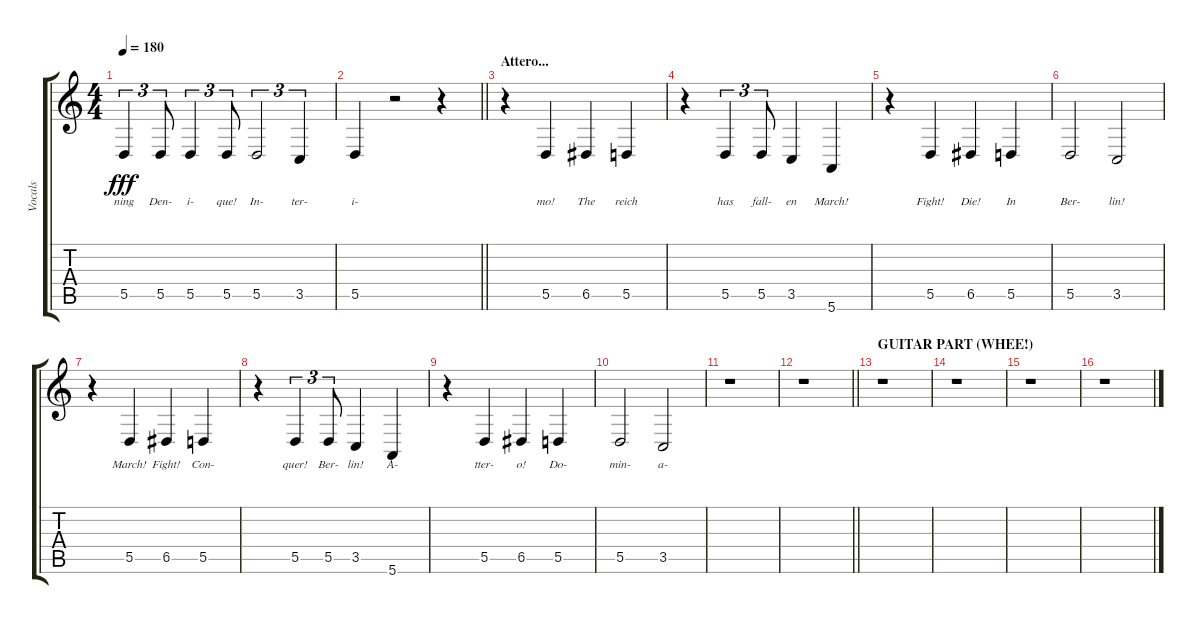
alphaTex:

\track ("Vocals" "Vocals") {instrument baritonesax}
\staff {score tabs}
\tuning (E4 B3 G3 D3 A2 E2) {hide}
\ts (4 4)
\tempo 180
\clef g2
\ks c
5.5.4{tu (3 2) lyrics (0 "ning") lyrics (1 "") lyrics (2 "") lyrics (3 "") lyrics (4 "") dy fff} 5.5.8{tu (3 2) lyrics (0 "Den-") lyrics (1 "") lyrics (2 "") lyrics (3 "") lyrics (4 "")} 5.5.4{tu (3 2) lyrics (0 "i-") lyrics (1 "") lyrics (2 "") lyrics (3 "") lyrics (4 "")} 5.5.8{tu (3 2) lyrics (0 "que!") lyrics (1 "") lyrics (2 "") lyrics (3 "") lyrics (4 "")} 5.5.2{tu (3 2) lyrics (0 "In-") lyrics (1 "") lyrics (2 "") lyrics (3 "") lyrics (4 "")} 3.5.4{tu (3 2) lyrics (0 "ter-") lyrics (1 "") lyrics (2 "") lyrics (3 "") lyrics (4 "")} |
\barLineRight lightlight
5.5.4{lyrics (0 "i-") lyrics (1 "") lyrics (2 "") lyrics (3 "") lyrics (4 "")} r.2 r.4 |
\section ("" "Attero...")
r.4 5.5.4{lyrics (0 "mo!") lyrics (1 "") lyrics (2 "") lyrics (3 "") lyrics (4 "")} 6.5.4{lyrics (0 "The") lyrics (1 "") lyrics (2 "") lyrics (3 "") lyrics (4 "")} 5.5.4{lyrics (0 "reich") lyrics (1 "") lyrics (2 "") lyrics (3 "") lyrics (4 "")} |
r.4 5.5.4{tu (3 2) lyrics (0 "has") lyrics (1 "") lyrics (2 "") lyrics (3 "") lyrics (4 "")} 5.5.8{tu (3 2) lyrics (0 "fall-") lyrics (1 "") lyrics (2 "") lyrics (3 "") lyrics (4 "")} 3.5.4{lyrics (0 "en") lyrics (1 "") lyrics (2 "") lyrics (3 "") lyrics (4 "")} 5.6.4{lyrics (0 "March!") lyrics (1 "") lyrics (2 "") lyrics (3 "") lyrics (4 "")} |
r.4 5.5.4{lyrics (0 "Fight!") lyrics (1 "") lyrics (2 "") lyrics (3 "") lyrics (4 "")} 6.5.4{lyrics (0 "Die!") lyrics (1 "") lyrics (2 "") lyrics (3 "") lyrics (4 "")} 5.5.4{lyrics (0 "In") lyrics (1 "") lyrics (2 "") lyrics (3 "") lyrics (4 "")} |
5.5.2{lyrics (0 "Ber-") lyrics (1 "") lyrics (2 "") lyrics (3 "") lyrics (4 "")} 3.5.2{lyrics (0 "lin!") lyrics (1 "") lyrics (2 "") lyrics (3 "") lyrics (4 "")} |
r.4 5.5.4{lyrics (0 "March!") lyrics (1 "") lyrics (2 "") lyrics (3 "") lyrics (4 "")} 6.5.4{lyrics (0 "Fight!") lyrics (1 "") lyrics (2 "") lyrics (3 "") lyrics (4 "")} 5.5.4{lyrics (0 "Con-") lyrics (1 "") lyrics (2 "") lyrics (3 "") lyrics (4 "")} |
r.4 5.5.4{tu (3 2) lyrics (0 "quer!") lyrics (1 "") lyrics (2 "") lyrics (3 "") lyrics (4 "")} 5.5.8{tu (3 2) lyrics (0 "Ber-") lyrics (1 "") lyrics (2 "") lyrics (3 "") lyrics (4 "")} 3.5.4{lyrics (0 "lin!") lyrics (1 "") lyrics (2 "") lyrics (3 "") lyrics (4 "")} 5.6.4{lyrics (0 "A-") lyrics (1 "") lyrics (2 "") lyrics (3 "") lyrics (4 "")} |
r.4 5.5.4{lyrics (0 "tter-") lyrics (1 "") lyrics (2 "") lyrics (3 "") lyrics (4 "")} 6.5.4{lyrics (0 "o!") lyrics (1 "") lyrics (2 "") lyrics (3 "") lyrics (4 "")} 5.5.4{lyrics (0 "Do-") lyrics (1 "") lyrics (2 "") lyrics (3 "") lyrics (4 "")} |
5.5.2{lyrics (0 "min-") lyrics (1 "") lyrics (2 "") lyrics (3 "") lyrics (4 "")} 3.5.2{lyrics (0 "a-") lyrics (1 "") lyrics (2 "") lyrics (3 "") lyrics (4 "")} |
r.1 |
\barLineRight lightlight
r.1 |
\section ("" "GUITAR PART (WHEE!)")
r.1 |
r.1 |
r.1 |
r.1
